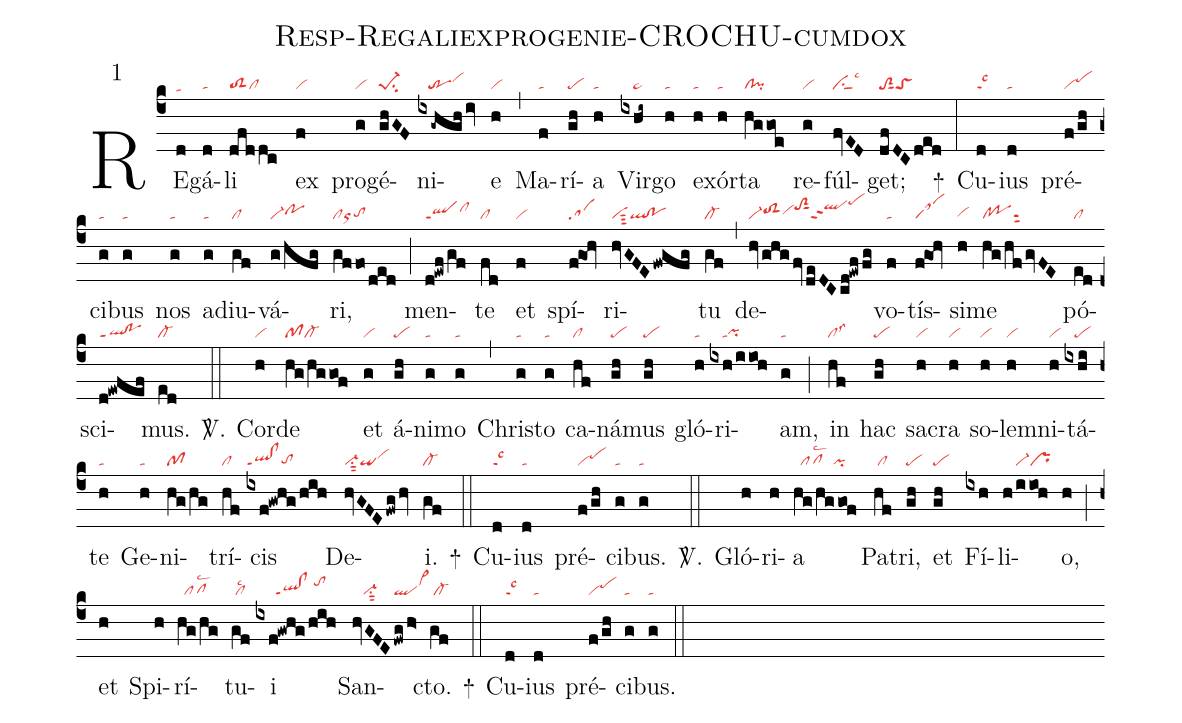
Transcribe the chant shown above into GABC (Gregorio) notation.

name: Resp-Regaliexprogenie-CROCHU-cumdox;
mode: 1;
nabc-lines: 1;
%%
(c4)
RE(d|tahe)gá(d|ta)li(dfddc|toS2cl) ex(f|vi) pro(g|vi)gé(ghGF|pe-1su2)ni(ix-ghgh/iv|///trvihi)e(h|vi) (,)
Ma(f|ta)rí(gh|pe)a(h|ta) Vir(ixhi~|////ta>)go(h|ta) ex(h|ta)ór(h|ta)ta(hggoe|cl!pi) re(g|vi)fúl(fvED|visu1sut1lsc3)get;(dfDCded|toS2sut1toS) +(:)
Cu(d|talsc3)ius(d|ta) pré(f/gh|vipehi)ci(g|ta)bus(g|ta) nos(g|ta) ad(g|ta)iu(gf|cl)vá(g/hfg|vi-pohh)ri,(gffo/ded|clortohg) (;)
men(d!ewf/gf|qlppt1clhi)te(fd|cl) et(f|vi) spí(fgOh|sa)ri(hvGFEfwgfg|visut3ql!po)tu(gf|cl-) (,)
de(hv/ghg/fv/deDC/cd!ewffg|vi-toS2hhvihhtoS2hjsut1qlhjppt2pehl)vo(f|ta)tís(fgOh|saM)si(h|vihg)me(hg/hf/gvFE|cl!posut2) pó(ed|cl)sci(d!ewfef|ql!poppt1)mus.(ed|cl-) <sp>V/</sp>.(::)
Cor(h|vi)de(hg/hggof|pfcl-) et(g|vi) á(gh|pe)ni(g|ta)mo(g|ta) (,)
Chri(g|ta)sto(g|ta) ca(hf|cl)ná(gh|pe)mus(gh|pe) gló(h|ta)ri(ixh/iioh|////tapihg)am,(g|ta) (;)
in(hf|cllss3) hac(gh|pe) sa(h|vi)cra(h|vi) so(h|vi)lem(h|vi)ni(h|vi)tá(ixhi|///pe)te(h|ta) Ge(h|ta)ni(hg/hg|pf)trí(hf|cl)cis(ixf!gwhg/hih|ql!clppt1tohg) De(hvGFEfwg/hv|vi-su1sut2qivihi)i.(gf|cl-) +(::)
Cu(d|talsc3)ius(d|ta) pré(f/gh|vipehi)ci(g|ta)bus.(g|ta) <sp>V/</sp>.(::)
Gló(h)ri(h)a(hg/hggof|//pflsc2/pi) Pa(hf|/cl)tri,(gh|pe) et(gh|pe) Fí(ixh)li(h/iioh|////vi-pr)o,(h) (;)
et(h) Spi(h)rí(hg/hg|//pflsc2)tu(gf|/cllsc2)i(ixf!gwhg/hih|//////ql!clppt1/tohj) San(hvGFE|///vi-su1sut2|fwg/h>|qlvi>hj)cto.(gf|/cl-) +(::)
Cu(d|talsc3)ius(d|ta) pré(f/gh|vipehi)ci(g|ta)bus.(g|ta) (::)
